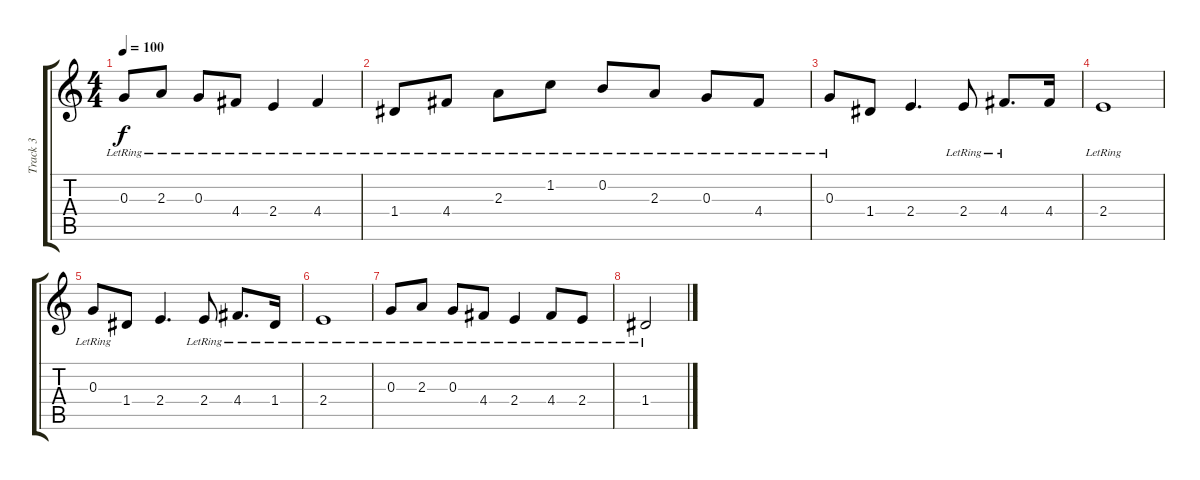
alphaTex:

\track ("Track 3" "Track 3") {instrument acousticguitarnylon}
\staff {score tabs}
\tuning (E4 B3 G3 D3 A2 E2) {hide}
\ts (4 4)
\tempo 100
\clef g2
\ks aminor
0.3{lr}.8{dy f} 2.3{lr}.8 0.3{lr}.8 4.4{lr}.8 2.4{lr}.4 4.4{lr}.4 |
1.4{lr}.8 4.4{lr}.8 2.3{lr}.8 1.2{lr}.8 0.2{lr}.8 2.3{lr}.8 0.3{lr}.8 4.4{lr}.8 |
0.3{lr}.8 1.4.8 2.4.4{d} 2.4{lr}.8 4.4{lr}.8{d} 4.4.16 |
2.4{lr}.1 |
0.3{lr}.8 1.4.8 2.4.4{d} 2.4{lr}.8 4.4{lr}.8{d} 1.4{lr}.16 |
2.4{lr}.1 |
0.3{lr}.8 2.3{lr}.8 0.3{lr}.8 4.4{lr}.8 2.4{lr}.4 4.4{lr}.8 2.4{lr}.8 |
1.4{lr}.2
